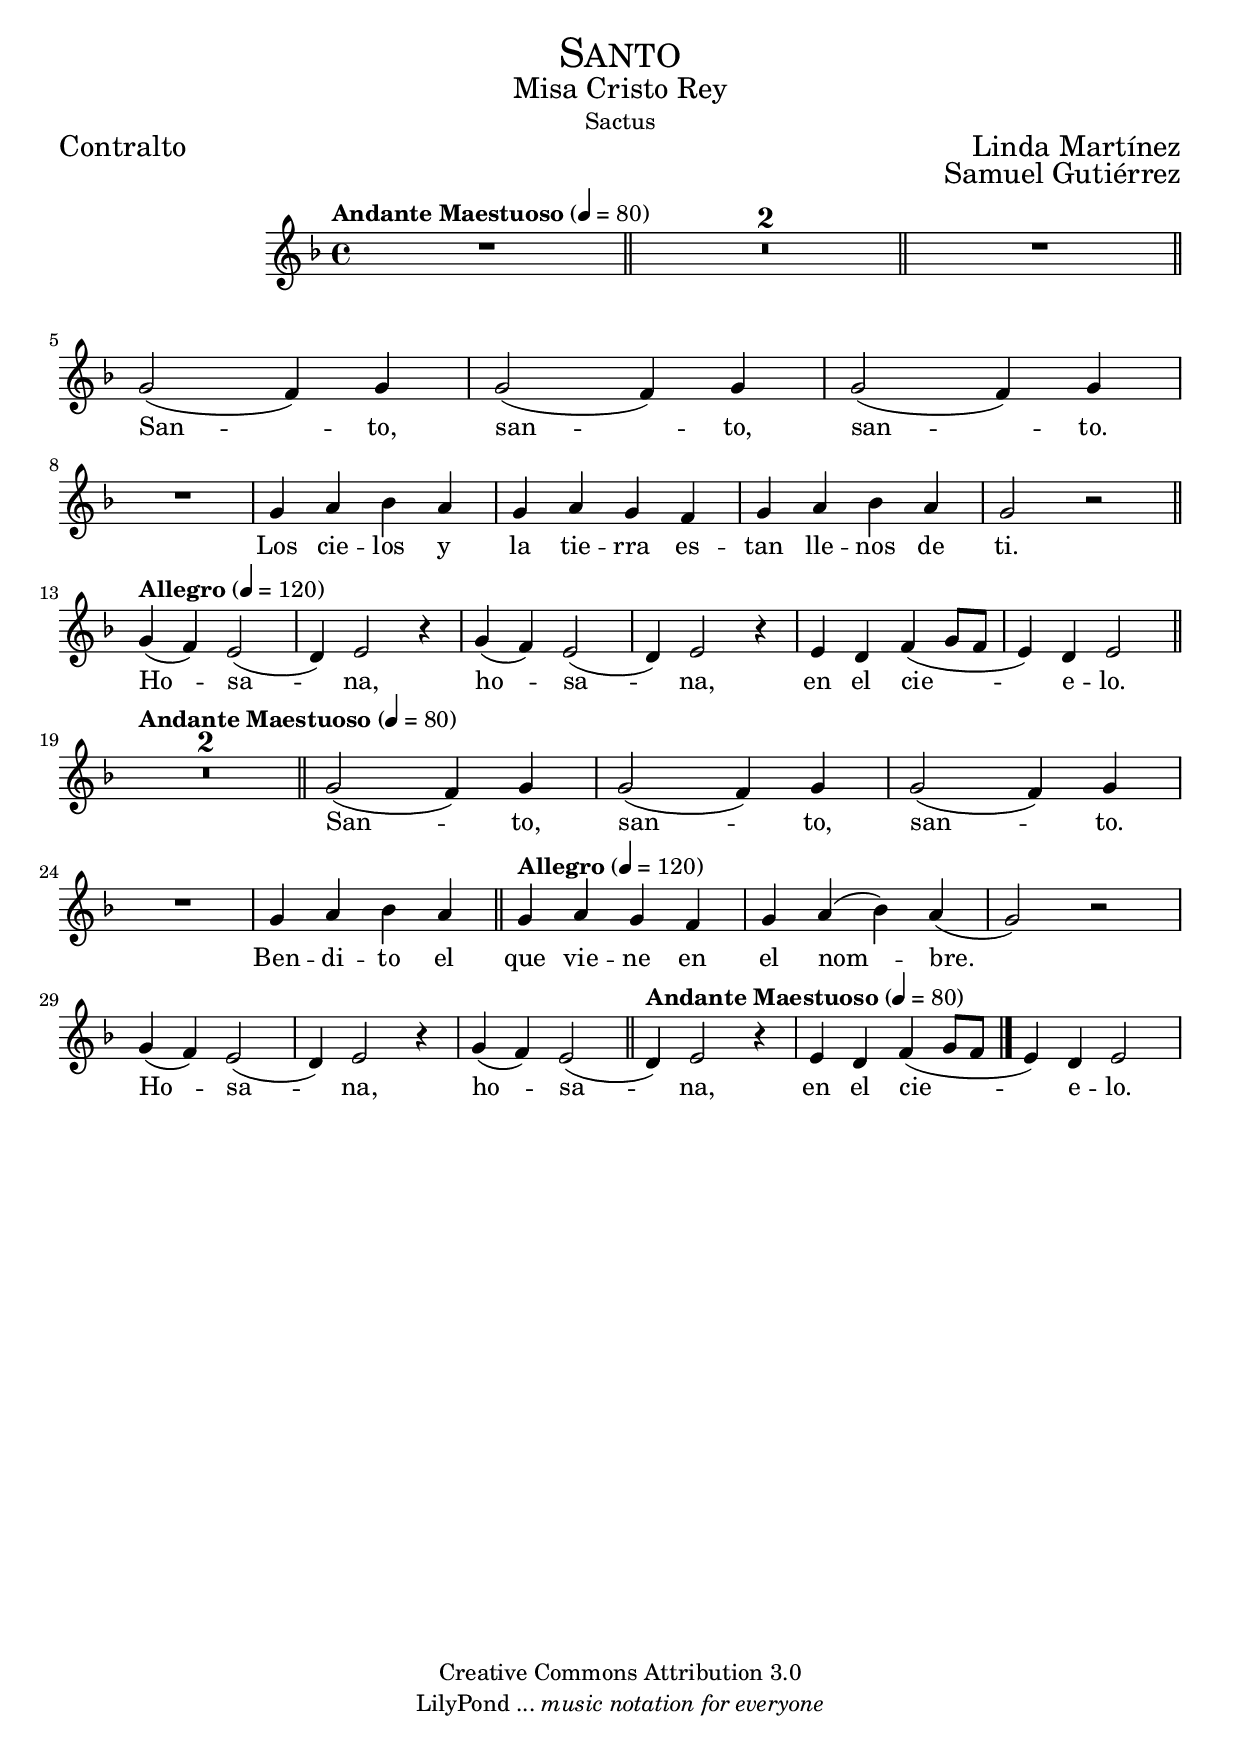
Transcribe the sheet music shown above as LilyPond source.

% ****************************************************************
%   Santo - Renaissance way melody
%	Music and accompaniment by serachsam
% ****************************************************************
\language "espanol"
\version "2.23.2"

% --- Global parameters
particle = 1
jump = \break

% --- Includes
\include "global.ily"
alto_music = \relative do' {
  \compressEmptyMeasures

  R1*3 |
  R1 | #(if (= particle 1) jump "") % 4
  sol'2( fa4) sol |
  sol2( fa4) sol |
  sol2( fa4) sol | #(if (= particle 1) jump "") % 7s
  R1 |
  sol4 la sib la |
  sol la sol fa |
  sol4 la sib la |
  sol2 r | #(if (= particle 1) jump "") % 12
  sol4( fa) mi2( |
  re4) mi2 r4 |
  sol4( fa) mi2( |
  re4) mi2 r4 |
  mi4 re fa4( sol8 fa |
  mi4) re mi2 | #(if (= particle 1) jump "") % 18
  R1*2 |
  sol2( fa4) sol |
  sol2( fa4) sol |
  sol2( fa4) sol | #(if (= particle 1) jump "") % 23
  R1 |
  sol4 la sib la |
  sol la sol fa |
  sol4 la( sib) la( |
  sol2) r | #(if (= particle 1) jump "") % 28
  sol4( fa) mi2( |
  re4) mi2 r4 |
  sol4( fa) mi2( |
  re4) mi2 r4 |
  mi4 re fa4( sol8 fa |
  mi4) re mi2 |
}

alto_lyrics = \lyricmode {
    San -- to, san -- to, san -- to.
    Los cie -- los y la tie -- rra es -- tan lle -- nos de ti.
    Ho -- sa -- na, ho -- sa -- na, en el cie -- e -- lo.

    San -- to, san -- to, san -- to.
    Ben -- di -- to el que vie -- ne en el nom -- bre.
    Ho -- sa -- na, ho -- sa -- na, en el cie -- e -- lo.
}


% --- Global size
% #(set-global-staff-size 20)

% --- Header
\markup { \fill-line { \center-column { \fontsize #5 \smallCaps "Santo" \fontsize #2 "Misa Cristo Rey" "Sactus" } } }
\markup { \fill-line { \fontsize #2 "Contralto" \right-column { \fontsize #2 "Linda Martínez" } } }
\markup { \fill-line { " " \center-column { \fontsize #2 "Samuel Gutiérrez" } } }
\header {
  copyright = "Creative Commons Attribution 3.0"
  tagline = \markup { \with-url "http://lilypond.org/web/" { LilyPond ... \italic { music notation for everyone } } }
  breakbefore = ##t
}

% --- Music

% --- Harmony

\score {
  <<
    \new Staff <<
      \set Staff.midiInstrument = #"choir aahs"
      \set Staff.midiMaximumVolume = #1.5

      \new Voice = "alto" <<
        \global \alto_music
      >>
      \new Lyrics = "alto"
      \context Lyrics = "alto" \lyricsto "alto" \alto_lyrics
    >>
  >>
  \midi { }
  \layout { }
}

% --- Paper
\paper{
  #(set-default-paper-size "letter")
  indent=3.5\cm
  page-breaking = #ly:page-turn-breaking
}
